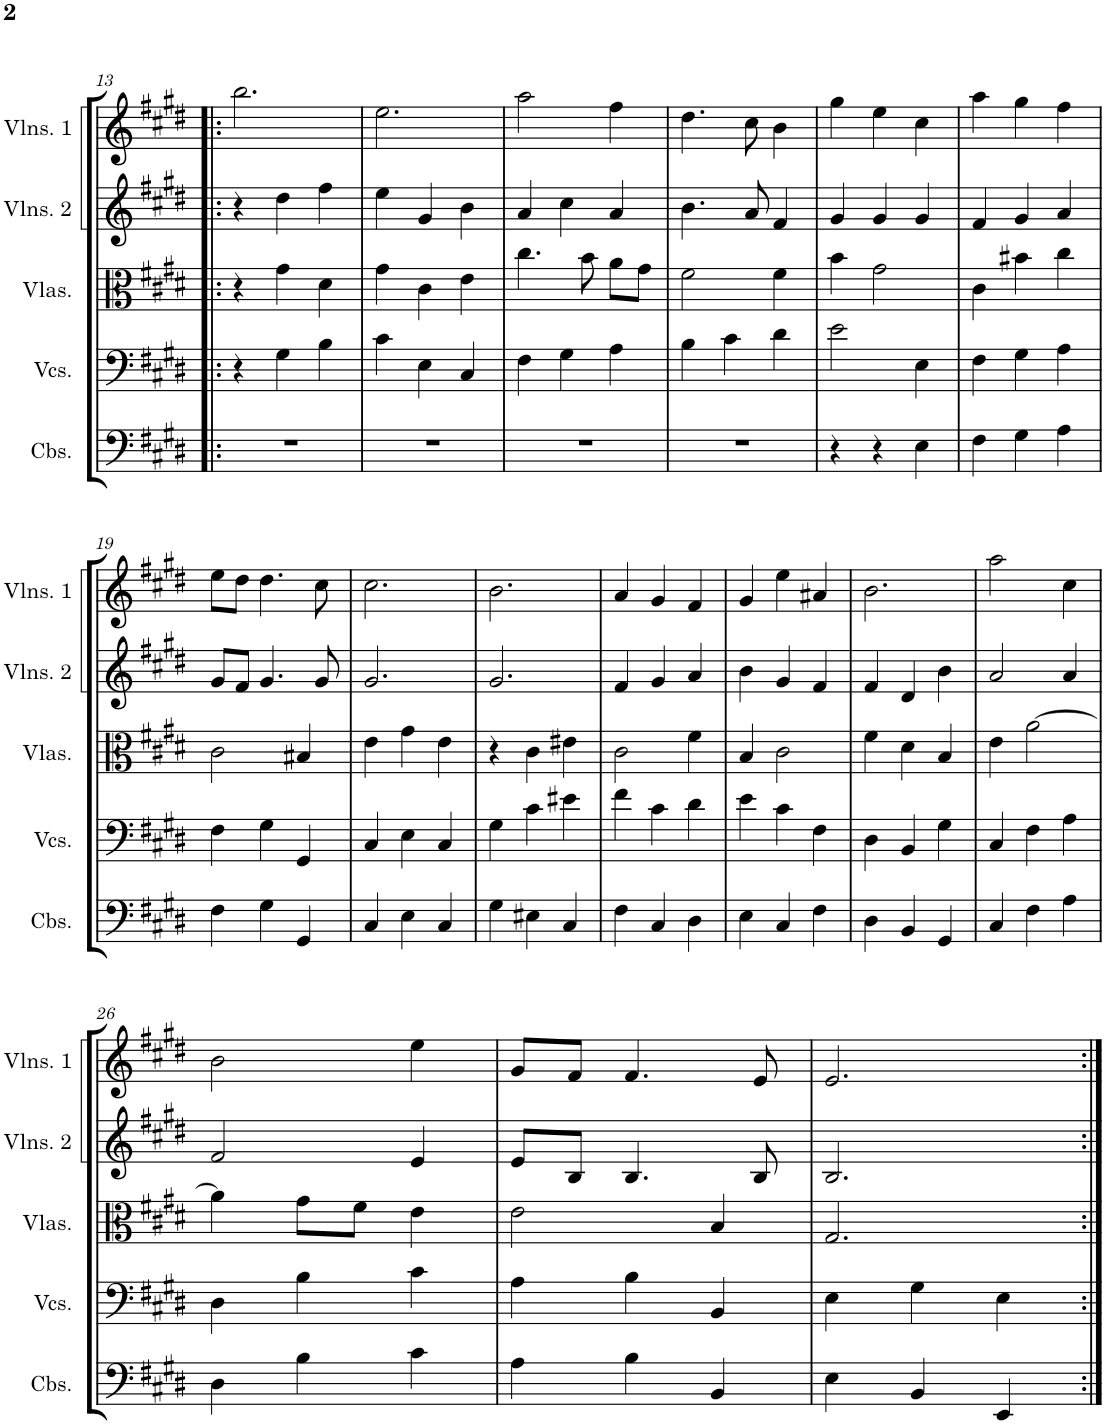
**kern	**kern	**kern	**kern	**kern
*part5	*part4	*part3	*part2	*part1
*staff5	*staff4	*staff3	*staff2	*staff1
*I"Contrabasses	*I"Violoncellos	*I"Violas	*I"Violins 2	*I"Violins 1
*I'Cbs.	*I'Vcs.	*I'Vlas.	*I'Vlns. 2	*I'Vlns. 1
!!LO:PB:g=z
*clefF4	*clefF4	*clefC3	*clefG2	*clefG2
*Trd7c12	*	*	*	*
*k[f#c#g#d#]	*k[f#c#g#d#]	*k[f#c#g#d#]	*k[f#c#g#d#]	*k[f#c#g#d#]
*M3/4	*M3/4	*M3/4	*M3/4	*M3/4
=13!|:	=13!|:	=13!|:	=13!|:	=13!|:
2.r	4r	4r	4r	2.bb\
.	4G#\	4g#\	4dd#\	.
.	4B\	4d#\	4ff#\	.
=14	=14	=14	=14	=14
2.r	4c#\	4g#\	4ee\	2.ee\
.	4E\	4c#\	4g#/	.
.	4C#/	4e\	4b\	.
=15	=15	=15	=15	=15
2.r	4F#\	4.cc#\	4a/	2aa\
.	4G#\	.	4cc#\	.
.	.	8b\	.	.
.	4A\	8a\L	4a/	4ff#\
.	.	8g#\J	.	.
=16	=16	=16	=16	=16
2.r	4B\	2f#\	4.b\	4.dd#\
.	4c#\	.	.	.
.	.	.	8a/	8cc#\
.	4d#\	4f#\	4f#/	4b\
=17	=17	=17	=17	=17
4r	2e\	4b\	4g#/	4gg#\
4r	.	2g#\	4g#/	4ee\
4E\	4E\	.	4g#/	4cc#\
=18	=18	=18	=18	=18
4F#\	4F#\	4c#\	4f#/	4aa\
4G#\	4G#\	4b#X\	4g#/	4gg#\
4A\	4A\	4cc#\	4a/	4ff#\
!!LO:LB:g=z
=19	=19	=19	=19	=19
4F#\	4F#\	2c#\	8g#/L	8ee\L
.	.	.	8f#/J	8dd#\J
4G#\	4G#\	.	4.g#/	4.dd#\
4GG#/	4GG#/	4B#X/	.	.
.	.	.	8g#/	8cc#\
=20	=20	=20	=20	=20
4C#/	4C#/	4e\	2.g#/	2.cc#\
4E\	4E\	4g#\	.	.
4C#/	4C#/	4e\	.	.
=21	=21	=21	=21	=21
4G#\	4G#\	4r	2.g#/	2.b\
4E#X\	4c#\	4c#\	.	.
4C#/	4e#X\	4e#X\	.	.
=22	=22	=22	=22	=22
4F#\	4f#\	2c#\	4f#/	4a/
4C#/	4c#\	.	4g#/	4g#/
4D#\	4d#\	4f#\	4a/	4f#/
=23	=23	=23	=23	=23
4E\	4e\	4B/	4b\	4g#/
4C#/	4c#\	2c#\	4g#/	4ee\
4F#\	4F#\	.	4f#/	4a#X/
=24	=24	=24	=24	=24
4D#\	4D#\	4f#\	4f#/	2.b\
4BB/	4BB/	4d#\	4d#/	.
4GG#/	4G#\	4B/	4b\	.
=25	=25	=25	=25	=25
4C#/	4C#/	4e\	2a/	2aa\
4F#\	4F#\	[2a\	.	.
4A\	4A\	.	4a/	4cc#\
!!LO:LB:g=z
=26	=26	=26	=26	=26
4D#\	4D#\	4a\]	2f#/	2b\
4B\	4B\	8g#\L	.	.
.	.	8f#\J	.	.
4c#\	4c#\	4e\	4e/	4ee\
=27	=27	=27	=27	=27
4A\	4A\	2e\	8e/L	8g#/L
.	.	.	8B/J	8f#/J
4B\	4B\	.	4.B/	4.f#/
4BB/	4BB/	4B/	.	.
.	.	.	8B/	8e/
=28	=28	=28	=28	=28
4E\	4E\	2.G#/	2.B/	2.e/
4BB/	4G#\	.	.	.
4EE/	4E\	.	.	.
=:|!	=:|!	=:|!	=:|!	=:|!
*-	*-	*-	*-	*-
